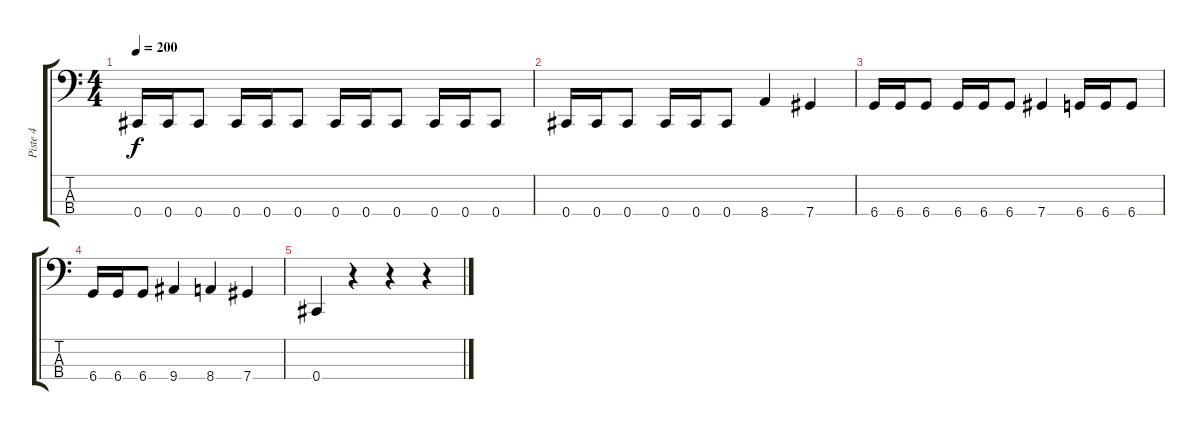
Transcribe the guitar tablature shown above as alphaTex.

\track ("Piste 4" "Piste 4") {instrument electricbassfinger}
\staff {score tabs}
\tuning (E2 B1 Gb1 Db1) {hide}
\ts (4 4)
\tempo 200
\clef f4
\ks c
0.4.16{dy f} 0.4.16 0.4.8 0.4.16 0.4.16 0.4.8 0.4.16 0.4.16 0.4.8 0.4.16 0.4.16 0.4.8 |
0.4.16 0.4.16 0.4.8 0.4.16 0.4.16 0.4.8 8.4.4 7.4.4 |
6.4.16 6.4.16 6.4.8 6.4.16 6.4.16 6.4.8 7.4.4 6.4.16 6.4.16 6.4.8 |
6.4.16 6.4.16 6.4.8 9.4.4 8.4.4 7.4.4 |
0.4.4 r.4 r.4 r.4
